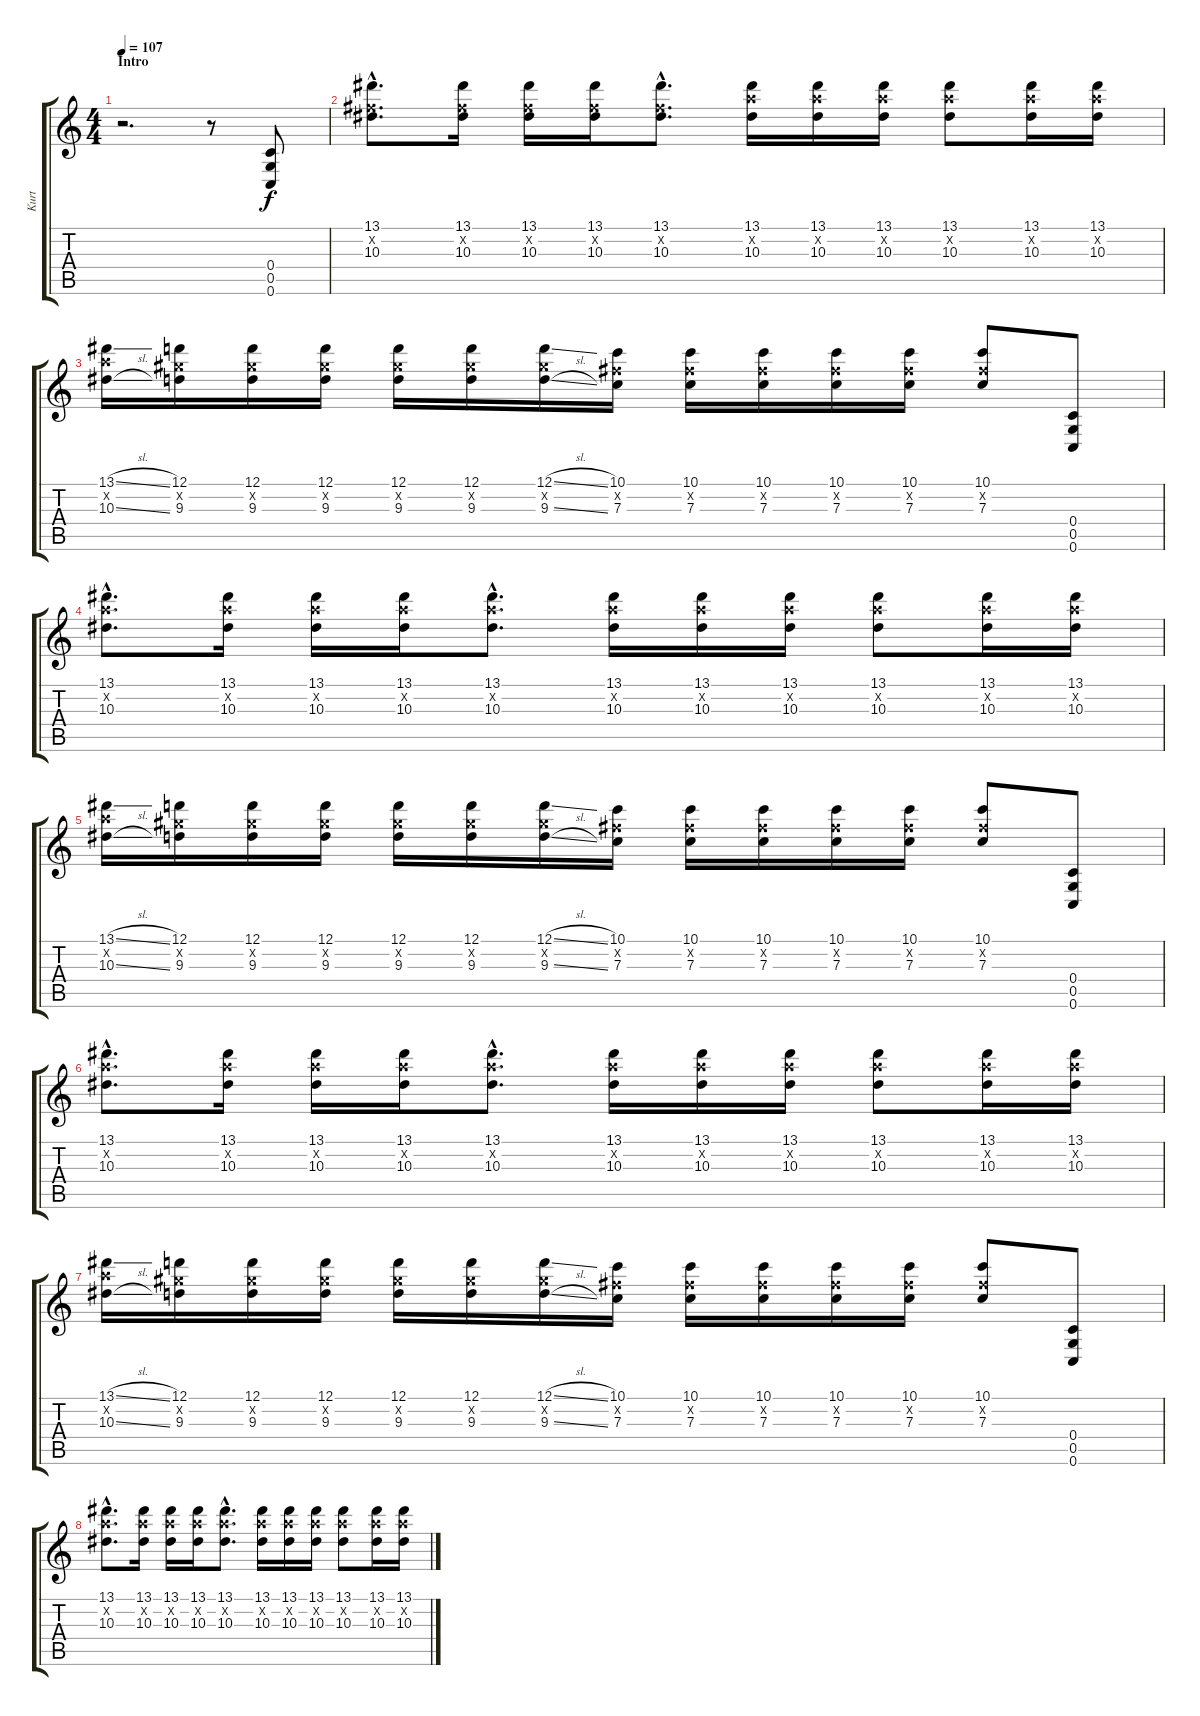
\track ("Kurt" "Kurt") {instrument distortionguitar}
\staff {score tabs}
\tuning (D4 A3 F3 C3 G2 C2) {hide}
\ts (4 4)
\section ("" "Intro")
\tempo 107
\clef g2
\ks c
r.2{d dy f instrument distortionguitar} r.8 (0.4 0.5 0.6).8 |
(13.1{hac} 9.2{hac x} 10.3{hac}).8{d} (13.1 9.2{x} 10.3).16 (13.1 9.2{x} 10.3).16 (13.1 9.2{x} 10.3).16 (13.1{hac} 9.2{hac x} 10.3{hac}).8{d} (13.1 12.2{x} 10.3).16 (13.1 12.2{x} 10.3).16 (13.1 12.2{x} 10.3).16 (13.1 12.2{x} 10.3).8 (13.1 12.2{x} 10.3).16 (13.1 12.2{x} 10.3).16 |
(13.1{sl} 12.2{x} 10.3{sl}).16 (12.1 11.2{x} 9.3).16 (12.1 11.2{x} 9.3).16 (12.1 11.2{x} 9.3).16 (12.1 11.2{x} 9.3).16 (12.1 11.2{x} 9.3).16 (12.1{sl} 11.2{x} 9.3{sl}).16 (10.1 9.2{x} 7.3).16 (10.1 9.2{x} 7.3).16 (10.1 9.2{x} 7.3).16 (10.1 9.2{x} 7.3).16 (10.1 9.2{x} 7.3).16 (10.1 9.2{x} 7.3).8 (0.4 0.5 0.6).8 |
(13.1{hac} 12.2{hac x} 10.3{hac}).8{d} (13.1 12.2{x} 10.3).16 (13.1 12.2{x} 10.3).16 (13.1 12.2{x} 10.3).16 (13.1{hac} 12.2{hac x} 10.3{hac}).8{d} (13.1 12.2{x} 10.3).16 (13.1 12.2{x} 10.3).16 (13.1 12.2{x} 10.3).16 (13.1 12.2{x} 10.3).8 (13.1 12.2{x} 10.3).16 (13.1 12.2{x} 10.3).16 |
(13.1{sl} 12.2{x} 10.3{sl}).16 (12.1 11.2{x} 9.3).16 (12.1 11.2{x} 9.3).16 (12.1 11.2{x} 9.3).16 (12.1 11.2{x} 9.3).16 (12.1 11.2{x} 9.3).16 (12.1{sl} 11.2{x} 9.3{sl}).16 (10.1 9.2{x} 7.3).16 (10.1 9.2{x} 7.3).16 (10.1 9.2{x} 7.3).16 (10.1 9.2{x} 7.3).16 (10.1 9.2{x} 7.3).16 (10.1 9.2{x} 7.3).8 (0.4 0.5 0.6).8 |
(13.1{hac} 12.2{hac x} 10.3{hac}).8{d} (13.1 12.2{x} 10.3).16 (13.1 12.2{x} 10.3).16 (13.1 12.2{x} 10.3).16 (13.1{hac} 12.2{hac x} 10.3{hac}).8{d} (13.1 12.2{x} 10.3).16 (13.1 12.2{x} 10.3).16 (13.1 12.2{x} 10.3).16 (13.1 12.2{x} 10.3).8 (13.1 12.2{x} 10.3).16 (13.1 12.2{x} 10.3).16 |
(13.1{sl} 12.2{x} 10.3{sl}).16 (12.1 11.2{x} 9.3).16 (12.1 11.2{x} 9.3).16 (12.1 11.2{x} 9.3).16 (12.1 11.2{x} 9.3).16 (12.1 11.2{x} 9.3).16 (12.1{sl} 11.2{x} 9.3{sl}).16 (10.1 9.2{x} 7.3).16 (10.1 9.2{x} 7.3).16 (10.1 9.2{x} 7.3).16 (10.1 9.2{x} 7.3).16 (10.1 9.2{x} 7.3).16 (10.1 9.2{x} 7.3).8 (0.4 0.5 0.6).8 |
(13.1{hac} 12.2{hac x} 10.3{hac}).8{d} (13.1 12.2{x} 10.3).16 (13.1 12.2{x} 10.3).16 (13.1 12.2{x} 10.3).16 (13.1{hac} 12.2{hac x} 10.3{hac}).8{d} (13.1 12.2{x} 10.3).16 (13.1 12.2{x} 10.3).16 (13.1 12.2{x} 10.3).16 (13.1 12.2{x} 10.3).8 (13.1 12.2{x} 10.3).16 (13.1 12.2{x} 10.3).16
